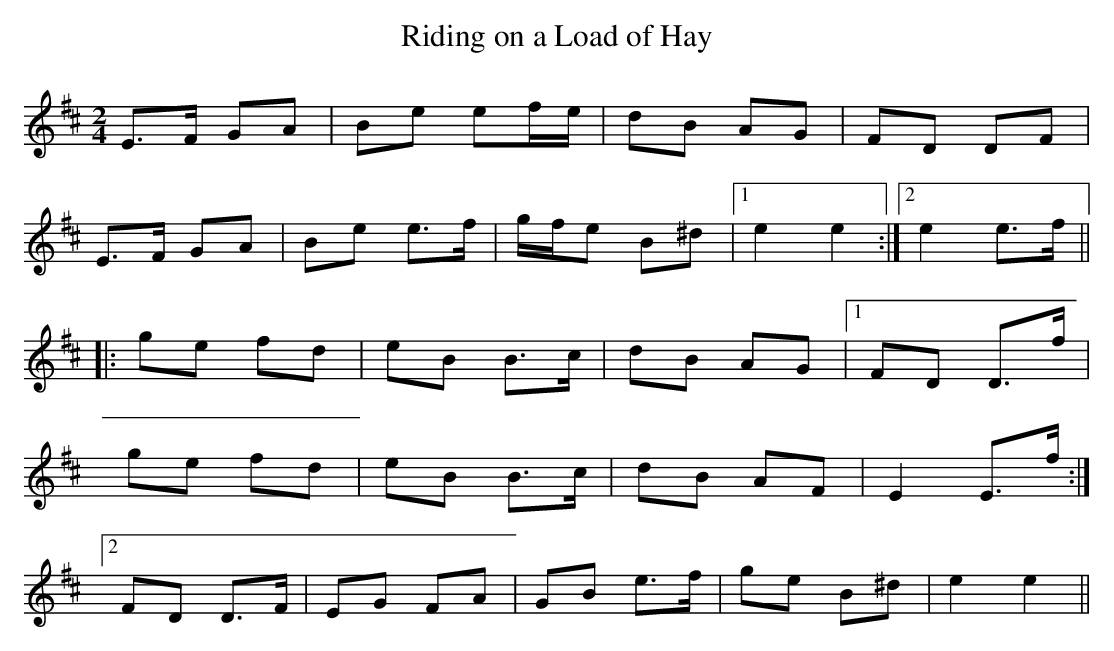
X:1
T:Riding on a Load of Hay
M:2/4
L:1/8
K:Edor
E>F GA | Be ef/e/ | dB AG | FD DF |
E>F GA | Be e>f | g/f/e B^d |1 e2 e2 :|2 e2 e>f ||
|: ge fd | eB B>c | dB AG |1 FD D>f |
ge fd | eB B>c | dB AF | E2 E>f :|
[2 FD D>F | EG FA | GB e>f | ge B^d | e2 e2 ||
